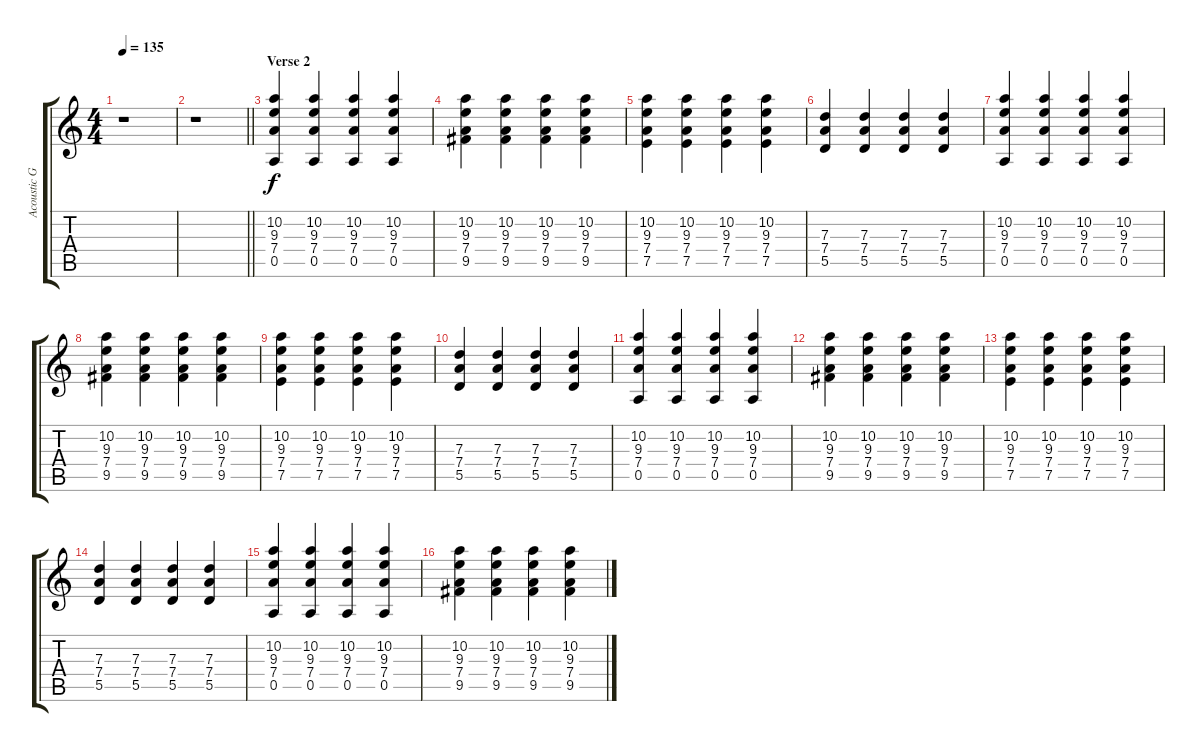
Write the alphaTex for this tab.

\track ("Acoustic Guitar" "Acoustic G") {instrument acousticguitarsteel}
\staff {score tabs}
\tuning (E4 B3 G3 D3 A2 E2) {hide}
\ts (4 4)
\tempo 135
\clef g2
\ks c
r.1{dy f} |
\barLineRight lightlight
r.1 |
\section ("" "Verse 2")
(10.2 9.3 7.4 0.5).4 (10.2 9.3 7.4 0.5).4 (10.2 9.3 7.4 0.5).4 (10.2 9.3 7.4 0.5).4 |
(10.2 9.3 7.4 9.5).4 (10.2 9.3 7.4 9.5).4 (10.2 9.3 7.4 9.5).4 (10.2 9.3 7.4 9.5).4 |
(10.2 9.3 7.4 7.5).4 (10.2 9.3 7.4 7.5).4 (10.2 9.3 7.4 7.5).4 (10.2 9.3 7.4 7.5).4 |
(7.3 7.4 5.5).4 (7.3 7.4 5.5).4 (7.3 7.4 5.5).4 (7.3 7.4 5.5).4 |
(10.2 9.3 7.4 0.5).4 (10.2 9.3 7.4 0.5).4 (10.2 9.3 7.4 0.5).4 (10.2 9.3 7.4 0.5).4 |
(10.2 9.3 7.4 9.5).4 (10.2 9.3 7.4 9.5).4 (10.2 9.3 7.4 9.5).4 (10.2 9.3 7.4 9.5).4 |
(10.2 9.3 7.4 7.5).4 (10.2 9.3 7.4 7.5).4 (10.2 9.3 7.4 7.5).4 (10.2 9.3 7.4 7.5).4 |
(7.3 7.4 5.5).4 (7.3 7.4 5.5).4 (7.3 7.4 5.5).4 (7.3 7.4 5.5).4 |
(10.2 9.3 7.4 0.5).4 (10.2 9.3 7.4 0.5).4 (10.2 9.3 7.4 0.5).4 (10.2 9.3 7.4 0.5).4 |
(10.2 9.3 7.4 9.5).4 (10.2 9.3 7.4 9.5).4 (10.2 9.3 7.4 9.5).4 (10.2 9.3 7.4 9.5).4 |
(10.2 9.3 7.4 7.5).4 (10.2 9.3 7.4 7.5).4 (10.2 9.3 7.4 7.5).4 (10.2 9.3 7.4 7.5).4 |
(7.3 7.4 5.5).4 (7.3 7.4 5.5).4 (7.3 7.4 5.5).4 (7.3 7.4 5.5).4 |
(10.2 9.3 7.4 0.5).4 (10.2 9.3 7.4 0.5).4 (10.2 9.3 7.4 0.5).4 (10.2 9.3 7.4 0.5).4 |
(10.2 9.3 7.4 9.5).4 (10.2 9.3 7.4 9.5).4 (10.2 9.3 7.4 9.5).4 (10.2 9.3 7.4 9.5).4
